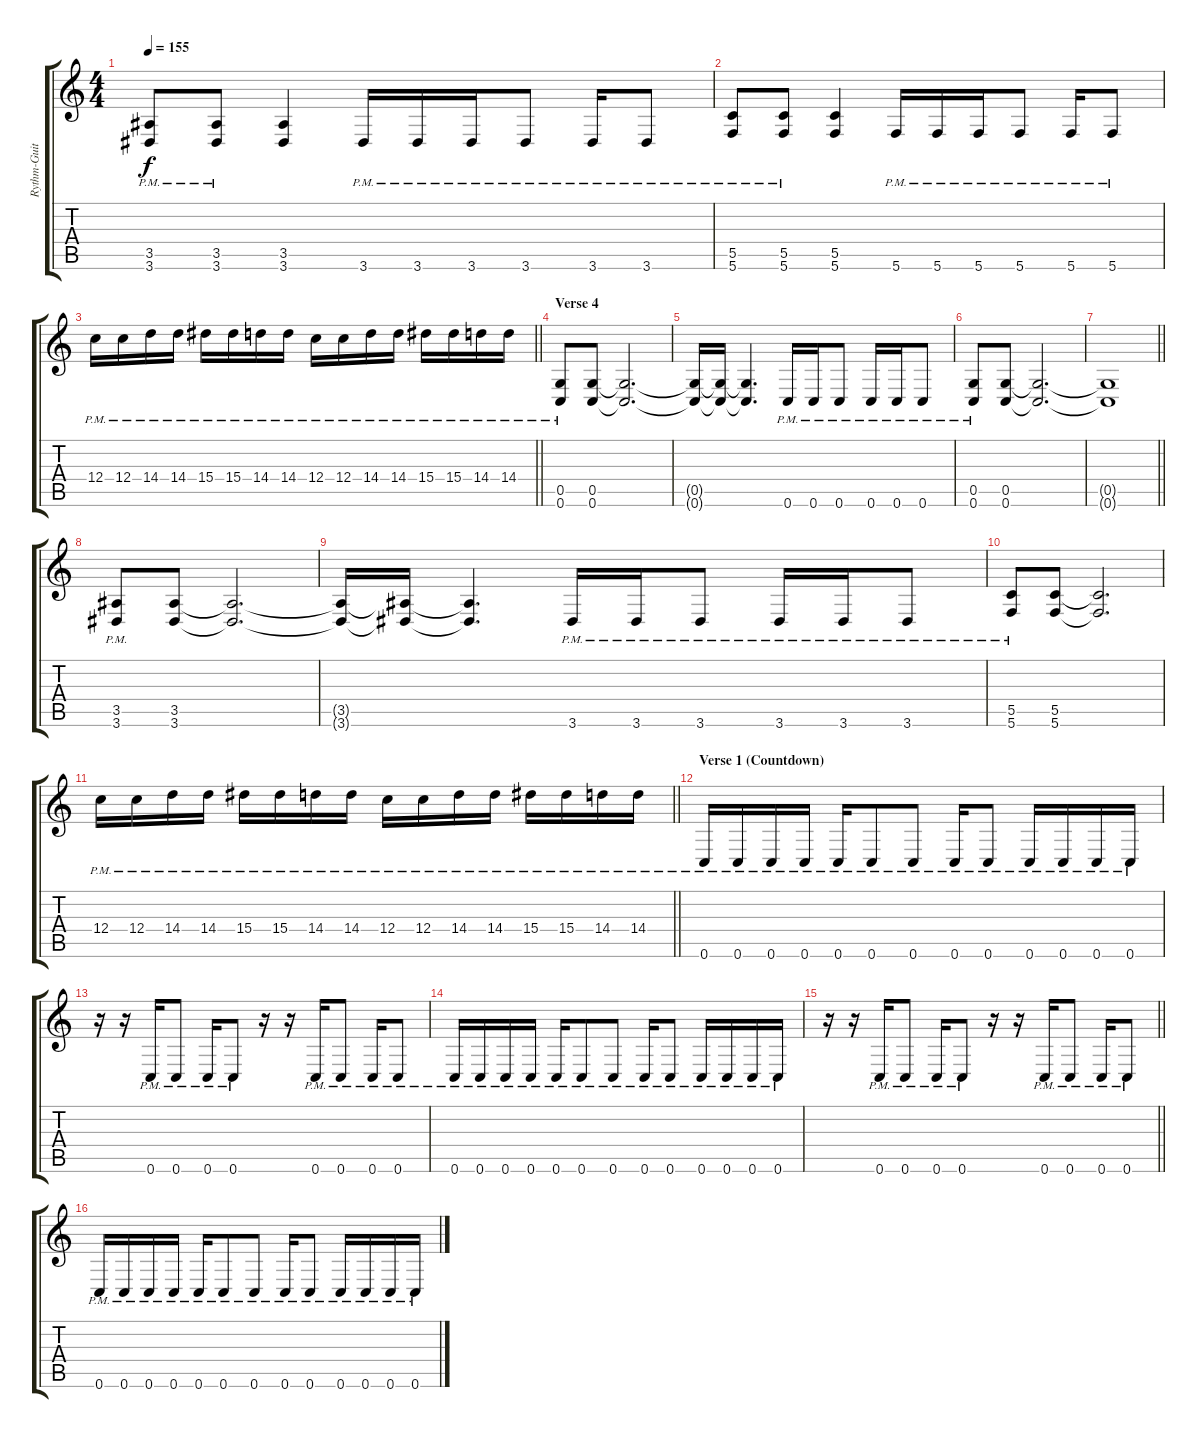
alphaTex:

\track ("Rythm-Guitar 2" "Rythm-Guit") {instrument distortionguitar}
\staff {score tabs}
\tuning (D4 A3 F3 C3 G2 C2) {hide}
\ts (4 4)
\tempo 155
\clef g2
\ks c
(3.5{pm} 3.6{pm}).8{dy f} (3.5{pm} 3.6{pm}).8 (3.5 3.6).4 3.6{pm}.16 3.6{pm}.16 3.6{pm}.16 3.6{pm}.8 3.6{pm}.16 3.6{pm}.8 |
(5.5{pm} 5.6{pm}).8 (5.5{pm} 5.6{pm}).8 (5.5 5.6).4 5.6{pm}.16 5.6{pm}.16 5.6{pm}.16 5.6{pm}.8 5.6{pm}.16 5.6{pm}.8 |
\barLineRight lightlight
12.4{pm}.16 12.4{pm}.16 14.4{pm}.16 14.4{pm}.16 15.4{pm}.16 15.4{pm}.16 14.4{pm}.16 14.4{pm}.16 12.4{pm}.16 12.4{pm}.16 14.4{pm}.16 14.4{pm}.16 15.4{pm}.16 15.4{pm}.16 14.4{pm}.16 14.4{pm}.16 |
\section ("" "Verse 4")
(0.5{pm} 0.6{pm}).8 (0.5 0.6).8 (0.5{t} 0.6{t}).2{d} |
(0.5{t} 0.6{t}).16 (0.5{t} 0.6{t}).16 (0.5{t} 0.6{t}).4{d} 0.6{pm}.16 0.6{pm}.16 0.6{pm}.8 0.6{pm}.16 0.6{pm}.16 0.6{pm}.8 |
(0.5{pm} 0.6{pm}).8 (0.5 0.6).8 (0.5{t} 0.6{t}).2{d} |
\barLineRight lightlight
(0.5{t} 0.6{t}).1 |
(3.5{pm} 3.6{pm}).8 (3.5 3.6).8 (3.5{t} 3.6{t}).2{d} |
(3.5{t} 3.6{t}).16 (3.5{t} 3.6{t}).16 (3.5{t} 3.6{t}).4{d} 3.6{pm}.16 3.6{pm}.16 3.6{pm}.8 3.6{pm}.16 3.6{pm}.16 3.6{pm}.8 |
(5.5{pm} 5.6{pm}).8 (5.5 5.6).8 (5.5{t} 5.6{t}).2{d} |
\barLineRight lightlight
12.4{pm}.16 12.4{pm}.16 14.4{pm}.16 14.4{pm}.16 15.4{pm}.16 15.4{pm}.16 14.4{pm}.16 14.4{pm}.16 12.4{pm}.16 12.4{pm}.16 14.4{pm}.16 14.4{pm}.16 15.4{pm}.16 15.4{pm}.16 14.4{pm}.16 14.4{pm}.16 |
\section ("" "Verse 1 (Countdown)")
0.6{pm}.16 0.6{pm}.16 0.6{pm}.16 0.6{pm}.16 0.6{pm}.16 0.6{pm}.8 0.6{pm}.8 0.6{pm}.16 0.6{pm}.8 0.6{pm}.16 0.6{pm}.16 0.6{pm}.16 0.6{pm}.16 |
r.16 r.16 0.6{pm}.16 0.6{pm}.8 0.6{pm}.16 0.6{pm}.8 r.16 r.16 0.6{pm}.16 0.6{pm}.8 0.6{pm}.16 0.6{pm}.8 |
0.6{pm}.16 0.6{pm}.16 0.6{pm}.16 0.6{pm}.16 0.6{pm}.16 0.6{pm}.8 0.6{pm}.8 0.6{pm}.16 0.6{pm}.8 0.6{pm}.16 0.6{pm}.16 0.6{pm}.16 0.6{pm}.16 |
\barLineRight lightlight
r.16 r.16 0.6{pm}.16 0.6{pm}.8 0.6{pm}.16 0.6{pm}.8 r.16 r.16 0.6{pm}.16 0.6{pm}.8 0.6{pm}.16 0.6{pm}.8 |
0.6{pm}.16 0.6{pm}.16 0.6{pm}.16 0.6{pm}.16 0.6{pm}.16 0.6{pm}.8 0.6{pm}.8 0.6{pm}.16 0.6{pm}.8 0.6{pm}.16 0.6{pm}.16 0.6{pm}.16 0.6{pm}.16
